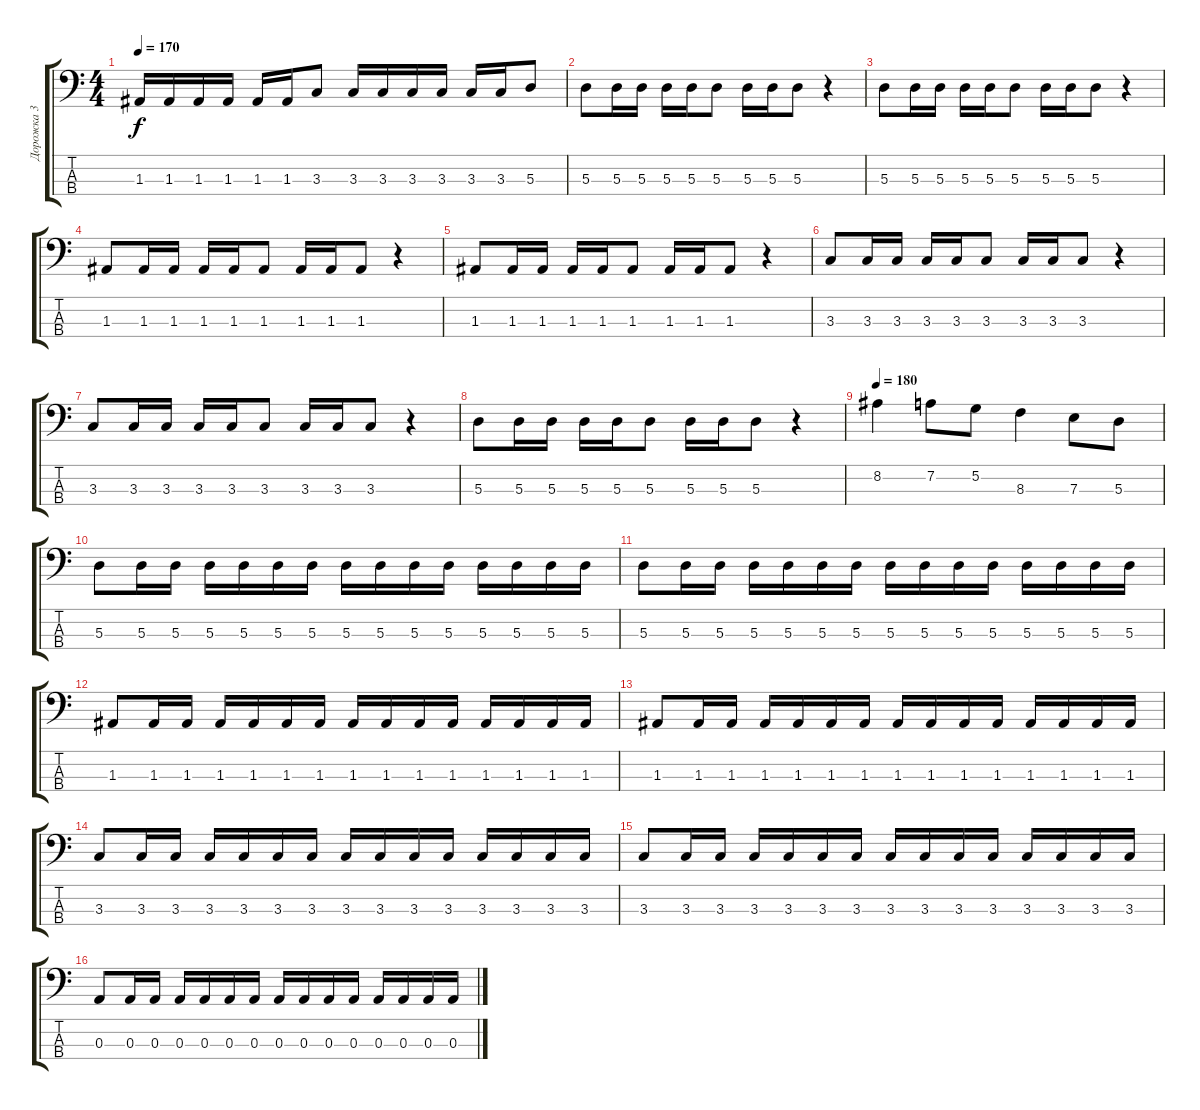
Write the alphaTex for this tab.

\track ("Дорожка 3" "Дорожка 3") {instrument electricbassfinger}
\staff {score tabs}
\tuning (G2 D2 A1 E1) {hide}
\ts (4 4)
\tempo 170
\clef f4
\ks c
1.3.16{dy f} 1.3.16 1.3.16 1.3.16 1.3.16 1.3.16 3.3.8 3.3.16 3.3.16 3.3.16 3.3.16 3.3.16 3.3.16 5.3.8 |
5.3.8 5.3.16 5.3.16 5.3.16 5.3.16 5.3.8 5.3.16 5.3.16 5.3.8 r.4 |
5.3.8 5.3.16 5.3.16 5.3.16 5.3.16 5.3.8 5.3.16 5.3.16 5.3.8 r.4 |
1.3.8 1.3.16 1.3.16 1.3.16 1.3.16 1.3.8 1.3.16 1.3.16 1.3.8 r.4 |
1.3.8 1.3.16 1.3.16 1.3.16 1.3.16 1.3.8 1.3.16 1.3.16 1.3.8 r.4 |
3.3.8 3.3.16 3.3.16 3.3.16 3.3.16 3.3.8 3.3.16 3.3.16 3.3.8 r.4 |
3.3.8 3.3.16 3.3.16 3.3.16 3.3.16 3.3.8 3.3.16 3.3.16 3.3.8 r.4 |
5.3.8 5.3.16 5.3.16 5.3.16 5.3.16 5.3.8 5.3.16 5.3.16 5.3.8 r.4 |
\tempo 180
8.2.4 7.2.8 5.2.8 8.3.4 7.3.8 5.3.8 |
5.3.8 5.3.16 5.3.16 5.3.16 5.3.16 5.3.16 5.3.16 5.3.16 5.3.16 5.3.16 5.3.16 5.3.16 5.3.16 5.3.16 5.3.16 |
5.3.8 5.3.16 5.3.16 5.3.16 5.3.16 5.3.16 5.3.16 5.3.16 5.3.16 5.3.16 5.3.16 5.3.16 5.3.16 5.3.16 5.3.16 |
1.3.8 1.3.16 1.3.16 1.3.16 1.3.16 1.3.16 1.3.16 1.3.16 1.3.16 1.3.16 1.3.16 1.3.16 1.3.16 1.3.16 1.3.16 |
1.3.8 1.3.16 1.3.16 1.3.16 1.3.16 1.3.16 1.3.16 1.3.16 1.3.16 1.3.16 1.3.16 1.3.16 1.3.16 1.3.16 1.3.16 |
3.3.8 3.3.16 3.3.16 3.3.16 3.3.16 3.3.16 3.3.16 3.3.16 3.3.16 3.3.16 3.3.16 3.3.16 3.3.16 3.3.16 3.3.16 |
3.3.8 3.3.16 3.3.16 3.3.16 3.3.16 3.3.16 3.3.16 3.3.16 3.3.16 3.3.16 3.3.16 3.3.16 3.3.16 3.3.16 3.3.16 |
0.3.8 0.3.16 0.3.16 0.3.16 0.3.16 0.3.16 0.3.16 0.3.16 0.3.16 0.3.16 0.3.16 0.3.16 0.3.16 0.3.16 0.3.16
